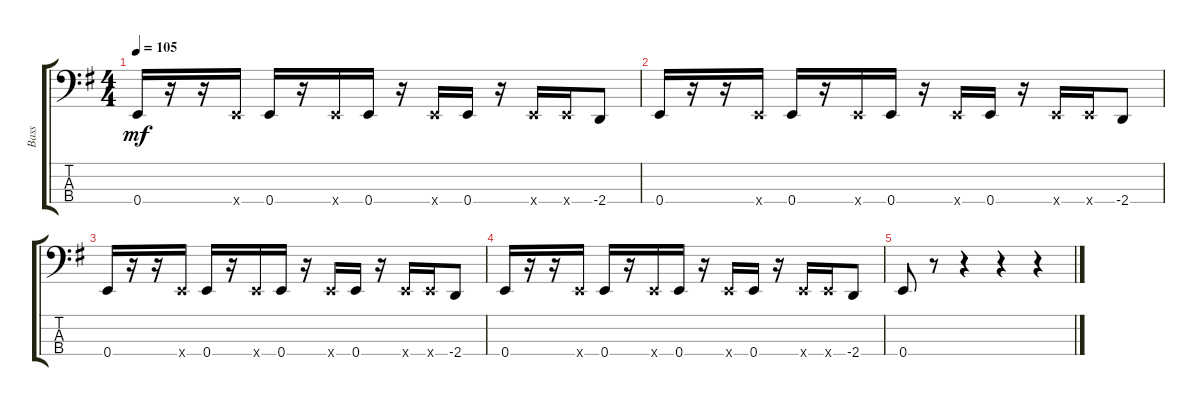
\track ("Bass" "Bass") {instrument electricbassfinger}
\staff {score tabs}
\tuning (G2 D2 A1 E1) {hide}
\ts (4 4)
\tempo 105
\clef f4
\ks eminor
0.4.16{dy mf} r.16 r.16 0.4{x}.16 0.4.16 r.16 0.4{x}.16 0.4.16 r.16 0.4{x}.16 0.4.16 r.16 0.4{x}.16 0.4{x}.16 -2.4.8 |
0.4.16 r.16 r.16 0.4{x}.16 0.4.16 r.16 0.4{x}.16 0.4.16 r.16 0.4{x}.16 0.4.16 r.16 0.4{x}.16 0.4{x}.16 -2.4.8 |
0.4.16 r.16 r.16 0.4{x}.16 0.4.16 r.16 0.4{x}.16 0.4.16 r.16 0.4{x}.16 0.4.16 r.16 0.4{x}.16 0.4{x}.16 -2.4.8 |
0.4.16 r.16 r.16 0.4{x}.16 0.4.16 r.16 0.4{x}.16 0.4.16 r.16 0.4{x}.16 0.4.16 r.16 0.4{x}.16 0.4{x}.16 -2.4.8 |
0.4.8 r.8 r.4 r.4 r.4
